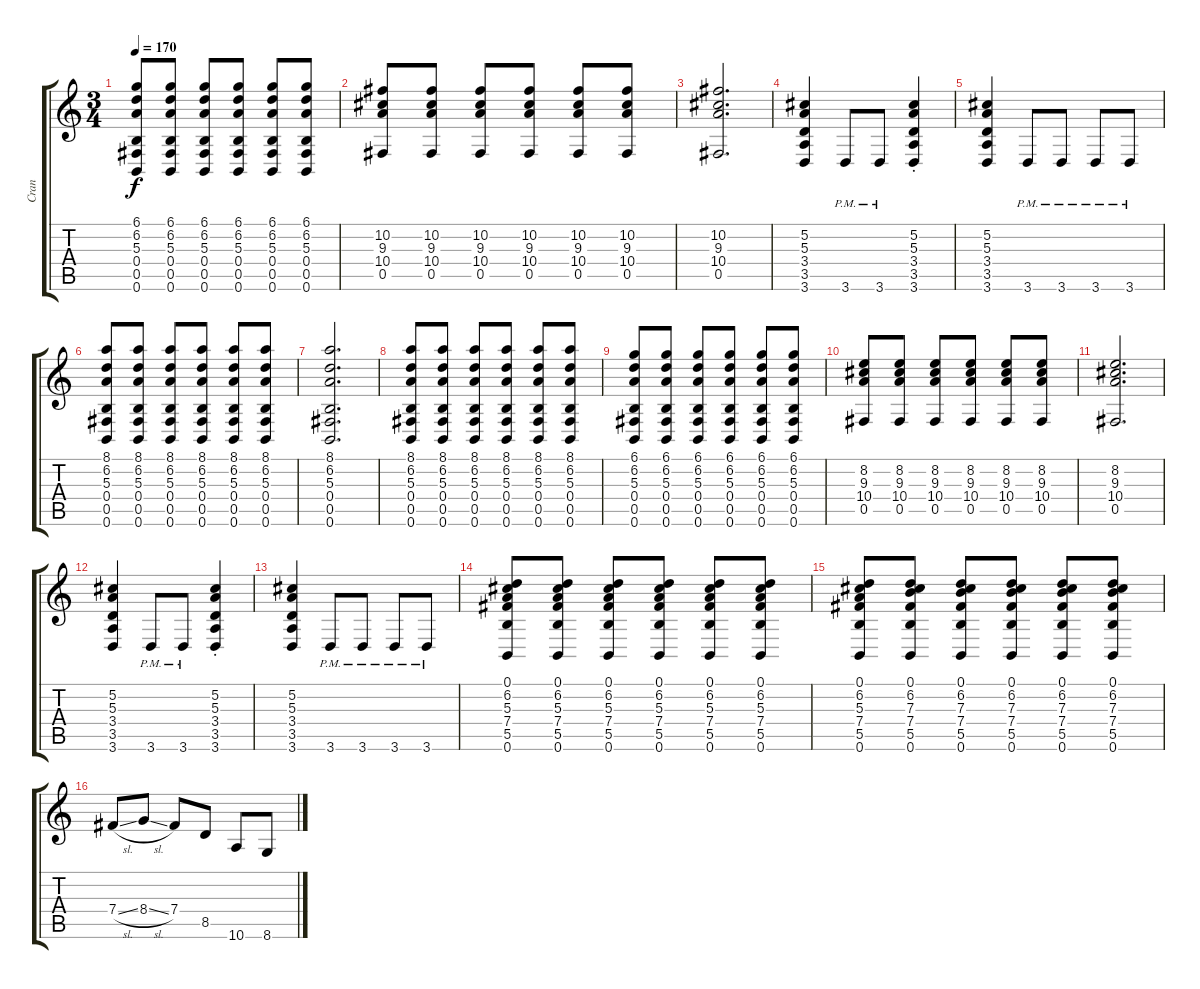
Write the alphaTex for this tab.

\track ("Cran" "Cran") {instrument distortionguitar}
\staff {score tabs}
\tuning (Db4 Ab3 E3 B2 Gb2 B1) {hide}
\ts (3 4)
\tempo 170
\clef g2
\ks c
(6.1 6.2 5.3 0.4 0.5 0.6).8{dy f} (6.1 6.2 5.3 0.4 0.5 0.6).8 (6.1 6.2 5.3 0.4 0.5 0.6).8 (6.1 6.2 5.3 0.4 0.5 0.6).8 (6.1 6.2 5.3 0.4 0.5 0.6).8 (6.1 6.2 5.3 0.4 0.5 0.6).8 |
(10.2 9.3 10.4 0.5).8 (10.2 9.3 10.4 0.5).8 (10.2 9.3 10.4 0.5).8 (10.2 9.3 10.4 0.5).8 (10.2 9.3 10.4 0.5).8 (10.2 9.3 10.4 0.5).8 |
(10.2 9.3 10.4 0.5).2{d} |
(5.2 5.3 3.4 3.5 3.6).4 3.6{pm}.8 3.6{pm}.8 (5.2{st} 5.3{st} 3.4{st} 3.5{st} 3.6{st}).4 |
(5.2 5.3 3.4 3.5 3.6).4 3.6{pm}.8 3.6{pm}.8 3.6{pm}.8 3.6{pm}.8 |
(8.1 6.2 5.3 0.4 0.5 0.6).8 (8.1 6.2 5.3 0.4 0.5 0.6).8 (8.1 6.2 5.3 0.4 0.5 0.6).8 (8.1 6.2 5.3 0.4 0.5 0.6).8 (8.1 6.2 5.3 0.4 0.5 0.6).8 (8.1 6.2 5.3 0.4 0.5 0.6).8 |
(8.1 6.2 5.3 0.4 0.5 0.6).2{d} |
(8.1 6.2 5.3 0.4 0.5 0.6).8 (8.1 6.2 5.3 0.4 0.5 0.6).8 (8.1 6.2 5.3 0.4 0.5 0.6).8 (8.1 6.2 5.3 0.4 0.5 0.6).8 (8.1 6.2 5.3 0.4 0.5 0.6).8 (8.1 6.2 5.3 0.4 0.5 0.6).8 |
(6.1 6.2 5.3 0.4 0.5 0.6).8 (6.1 6.2 5.3 0.4 0.5 0.6).8 (6.1 6.2 5.3 0.4 0.5 0.6).8 (6.1 6.2 5.3 0.4 0.5 0.6).8 (6.1 6.2 5.3 0.4 0.5 0.6).8 (6.1 6.2 5.3 0.4 0.5 0.6).8 |
(8.2 9.3 10.4 0.5).8 (8.2 9.3 10.4 0.5).8 (8.2 9.3 10.4 0.5).8 (8.2 9.3 10.4 0.5).8 (8.2 9.3 10.4 0.5).8 (8.2 9.3 10.4 0.5).8 |
(8.2 9.3 10.4 0.5).2{d} |
(5.2 5.3 3.4 3.5 3.6).4 3.6{pm}.8 3.6{pm}.8 (5.2{st} 5.3{st} 3.4{st} 3.5{st} 3.6{st}).4 |
(5.2 5.3 3.4 3.5 3.6).4 3.6{pm}.8 3.6{pm}.8 3.6{pm}.8 3.6{pm}.8 |
(0.1 6.2 5.3 7.4 5.5 0.6).8 (0.1 6.2 5.3 7.4 5.5 0.6).8 (0.1 6.2 5.3 7.4 5.5 0.6).8 (0.1 6.2 5.3 7.4 5.5 0.6).8 (0.1 6.2 5.3 7.4 5.5 0.6).8 (0.1 6.2 5.3 7.4 5.5 0.6).8 |
(0.1 6.2 5.3 7.4 5.5 0.6).8 (0.1 6.2 7.3 7.4 5.5 0.6).8 (0.1 6.2 7.3 7.4 5.5 0.6).8 (0.1 6.2 7.3 7.4 5.5 0.6).8 (0.1 6.2 7.3 7.4 5.5 0.6).8 (0.1 6.2 7.3 7.4 5.5 0.6).8 |
7.4{sl}.8 8.4{sl}.8 7.4.8 8.5.8 10.6.8 8.6.8
